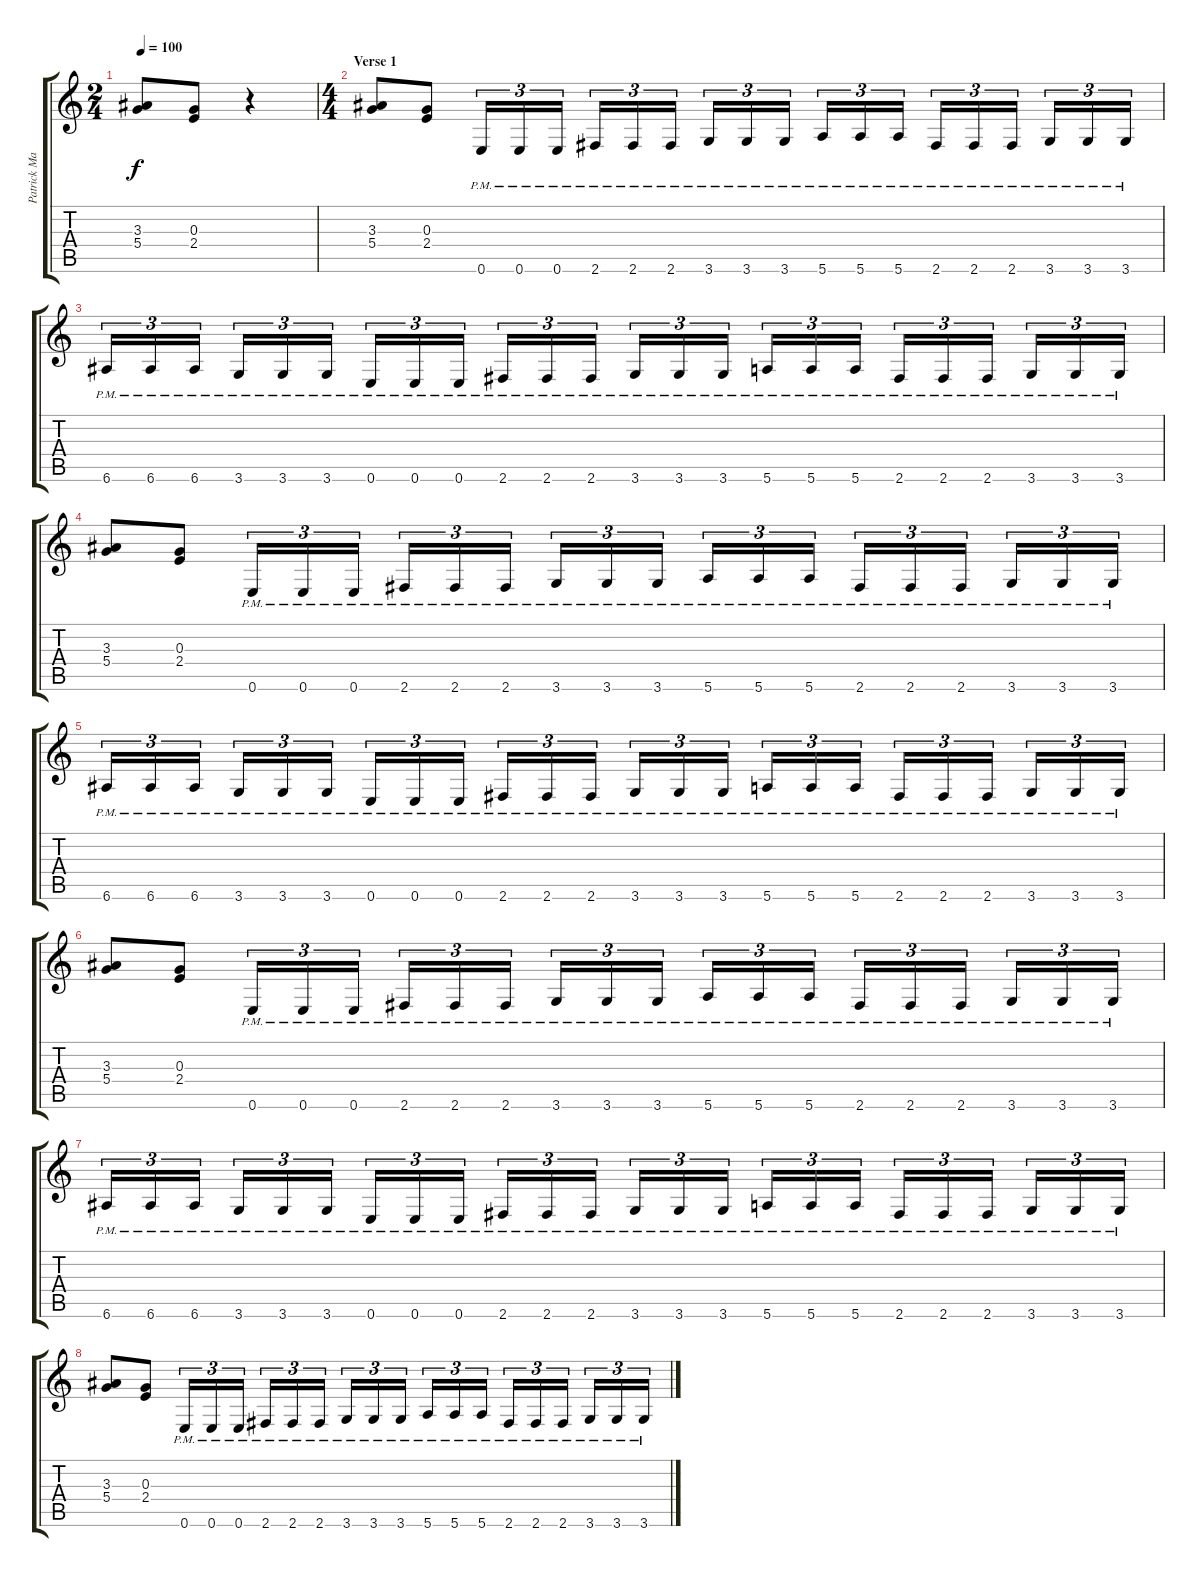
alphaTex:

\track ("Patrick Mameli" "Patrick Ma") {instrument distortionguitar}
\staff {score tabs}
\tuning (E4 B3 G3 D3 A2 E2) {hide}
\ts (2 4)
\tempo 100
\clef g2
\ks c
(3.3 5.4).8{dy f} (0.3 2.4).8 r.4 |
\ts (4 4)
\section ("" "Verse 1")
(3.3 5.4).8 (0.3 2.4).8 0.6{pm}.16{tu (3 2)} 0.6{pm}.16{tu (3 2)} 0.6{pm}.16{tu (3 2)} 2.6{pm}.16{tu (3 2)} 2.6{pm}.16{tu (3 2)} 2.6{pm}.16{tu (3 2)} 3.6{pm}.16{tu (3 2)} 3.6{pm}.16{tu (3 2)} 3.6{pm}.16{tu (3 2)} 5.6{pm}.16{tu (3 2)} 5.6{pm}.16{tu (3 2)} 5.6{pm}.16{tu (3 2)} 2.6{pm}.16{tu (3 2)} 2.6{pm}.16{tu (3 2)} 2.6{pm}.16{tu (3 2)} 3.6{pm}.16{tu (3 2)} 3.6{pm}.16{tu (3 2)} 3.6{pm}.16{tu (3 2)} |
6.6{pm}.16{tu (3 2)} 6.6{pm}.16{tu (3 2)} 6.6{pm}.16{tu (3 2)} 3.6{pm}.16{tu (3 2)} 3.6{pm}.16{tu (3 2)} 3.6{pm}.16{tu (3 2)} 0.6{pm}.16{tu (3 2)} 0.6{pm}.16{tu (3 2)} 0.6{pm}.16{tu (3 2)} 2.6{pm}.16{tu (3 2)} 2.6{pm}.16{tu (3 2)} 2.6{pm}.16{tu (3 2)} 3.6{pm}.16{tu (3 2)} 3.6{pm}.16{tu (3 2)} 3.6{pm}.16{tu (3 2)} 5.6{pm}.16{tu (3 2)} 5.6{pm}.16{tu (3 2)} 5.6{pm}.16{tu (3 2)} 2.6{pm}.16{tu (3 2)} 2.6{pm}.16{tu (3 2)} 2.6{pm}.16{tu (3 2)} 3.6{pm}.16{tu (3 2)} 3.6{pm}.16{tu (3 2)} 3.6{pm}.16{tu (3 2)} |
(3.3 5.4).8 (0.3 2.4).8 0.6{pm}.16{tu (3 2)} 0.6{pm}.16{tu (3 2)} 0.6{pm}.16{tu (3 2)} 2.6{pm}.16{tu (3 2)} 2.6{pm}.16{tu (3 2)} 2.6{pm}.16{tu (3 2)} 3.6{pm}.16{tu (3 2)} 3.6{pm}.16{tu (3 2)} 3.6{pm}.16{tu (3 2)} 5.6{pm}.16{tu (3 2)} 5.6{pm}.16{tu (3 2)} 5.6{pm}.16{tu (3 2)} 2.6{pm}.16{tu (3 2)} 2.6{pm}.16{tu (3 2)} 2.6{pm}.16{tu (3 2)} 3.6{pm}.16{tu (3 2)} 3.6{pm}.16{tu (3 2)} 3.6{pm}.16{tu (3 2)} |
6.6{pm}.16{tu (3 2)} 6.6{pm}.16{tu (3 2)} 6.6{pm}.16{tu (3 2)} 3.6{pm}.16{tu (3 2)} 3.6{pm}.16{tu (3 2)} 3.6{pm}.16{tu (3 2)} 0.6{pm}.16{tu (3 2)} 0.6{pm}.16{tu (3 2)} 0.6{pm}.16{tu (3 2)} 2.6{pm}.16{tu (3 2)} 2.6{pm}.16{tu (3 2)} 2.6{pm}.16{tu (3 2)} 3.6{pm}.16{tu (3 2)} 3.6{pm}.16{tu (3 2)} 3.6{pm}.16{tu (3 2)} 5.6{pm}.16{tu (3 2)} 5.6{pm}.16{tu (3 2)} 5.6{pm}.16{tu (3 2)} 2.6{pm}.16{tu (3 2)} 2.6{pm}.16{tu (3 2)} 2.6{pm}.16{tu (3 2)} 3.6{pm}.16{tu (3 2)} 3.6{pm}.16{tu (3 2)} 3.6{pm}.16{tu (3 2)} |
(3.3 5.4).8 (0.3 2.4).8 0.6{pm}.16{tu (3 2)} 0.6{pm}.16{tu (3 2)} 0.6{pm}.16{tu (3 2)} 2.6{pm}.16{tu (3 2)} 2.6{pm}.16{tu (3 2)} 2.6{pm}.16{tu (3 2)} 3.6{pm}.16{tu (3 2)} 3.6{pm}.16{tu (3 2)} 3.6{pm}.16{tu (3 2)} 5.6{pm}.16{tu (3 2)} 5.6{pm}.16{tu (3 2)} 5.6{pm}.16{tu (3 2)} 2.6{pm}.16{tu (3 2)} 2.6{pm}.16{tu (3 2)} 2.6{pm}.16{tu (3 2)} 3.6{pm}.16{tu (3 2)} 3.6{pm}.16{tu (3 2)} 3.6{pm}.16{tu (3 2)} |
6.6{pm}.16{tu (3 2)} 6.6{pm}.16{tu (3 2)} 6.6{pm}.16{tu (3 2)} 3.6{pm}.16{tu (3 2)} 3.6{pm}.16{tu (3 2)} 3.6{pm}.16{tu (3 2)} 0.6{pm}.16{tu (3 2)} 0.6{pm}.16{tu (3 2)} 0.6{pm}.16{tu (3 2)} 2.6{pm}.16{tu (3 2)} 2.6{pm}.16{tu (3 2)} 2.6{pm}.16{tu (3 2)} 3.6{pm}.16{tu (3 2)} 3.6{pm}.16{tu (3 2)} 3.6{pm}.16{tu (3 2)} 5.6{pm}.16{tu (3 2)} 5.6{pm}.16{tu (3 2)} 5.6{pm}.16{tu (3 2)} 2.6{pm}.16{tu (3 2)} 2.6{pm}.16{tu (3 2)} 2.6{pm}.16{tu (3 2)} 3.6{pm}.16{tu (3 2)} 3.6{pm}.16{tu (3 2)} 3.6{pm}.16{tu (3 2)} |
(3.3 5.4).8 (0.3 2.4).8 0.6{pm}.16{tu (3 2)} 0.6{pm}.16{tu (3 2)} 0.6{pm}.16{tu (3 2)} 2.6{pm}.16{tu (3 2)} 2.6{pm}.16{tu (3 2)} 2.6{pm}.16{tu (3 2)} 3.6{pm}.16{tu (3 2)} 3.6{pm}.16{tu (3 2)} 3.6{pm}.16{tu (3 2)} 5.6{pm}.16{tu (3 2)} 5.6{pm}.16{tu (3 2)} 5.6{pm}.16{tu (3 2)} 2.6{pm}.16{tu (3 2)} 2.6{pm}.16{tu (3 2)} 2.6{pm}.16{tu (3 2)} 3.6{pm}.16{tu (3 2)} 3.6{pm}.16{tu (3 2)} 3.6{pm}.16{tu (3 2)}
